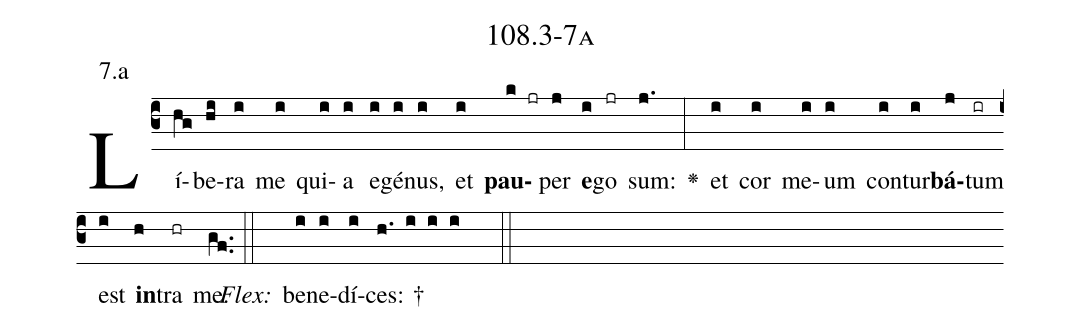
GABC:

name: 108.3-7a;
annotation: 7.a;
%%
(c3)Lí(hg)be(hi)ra(i) me(i) qui(i)a(i) e(i)gé(i)nus,(i) et(i) <b>pau</b>(k jr)per(j) <b>e</b>(i)go(jr) sum:(j.) <v>\greheightstar</v>(:) et(i) cor(i) me(i)um(i) con(i)tur(i)<b>bá</b>(j)tum(ir) est(i) <b>in</b>(h)tra(hr) me.(gf..) (::)
<i>Flex:</i>()  be(i)ne(i)dí(i)ces: †(h. i i i  ::)

%E(i) u(i) o(j) u(i) a(h) e.(gf..) (::)
